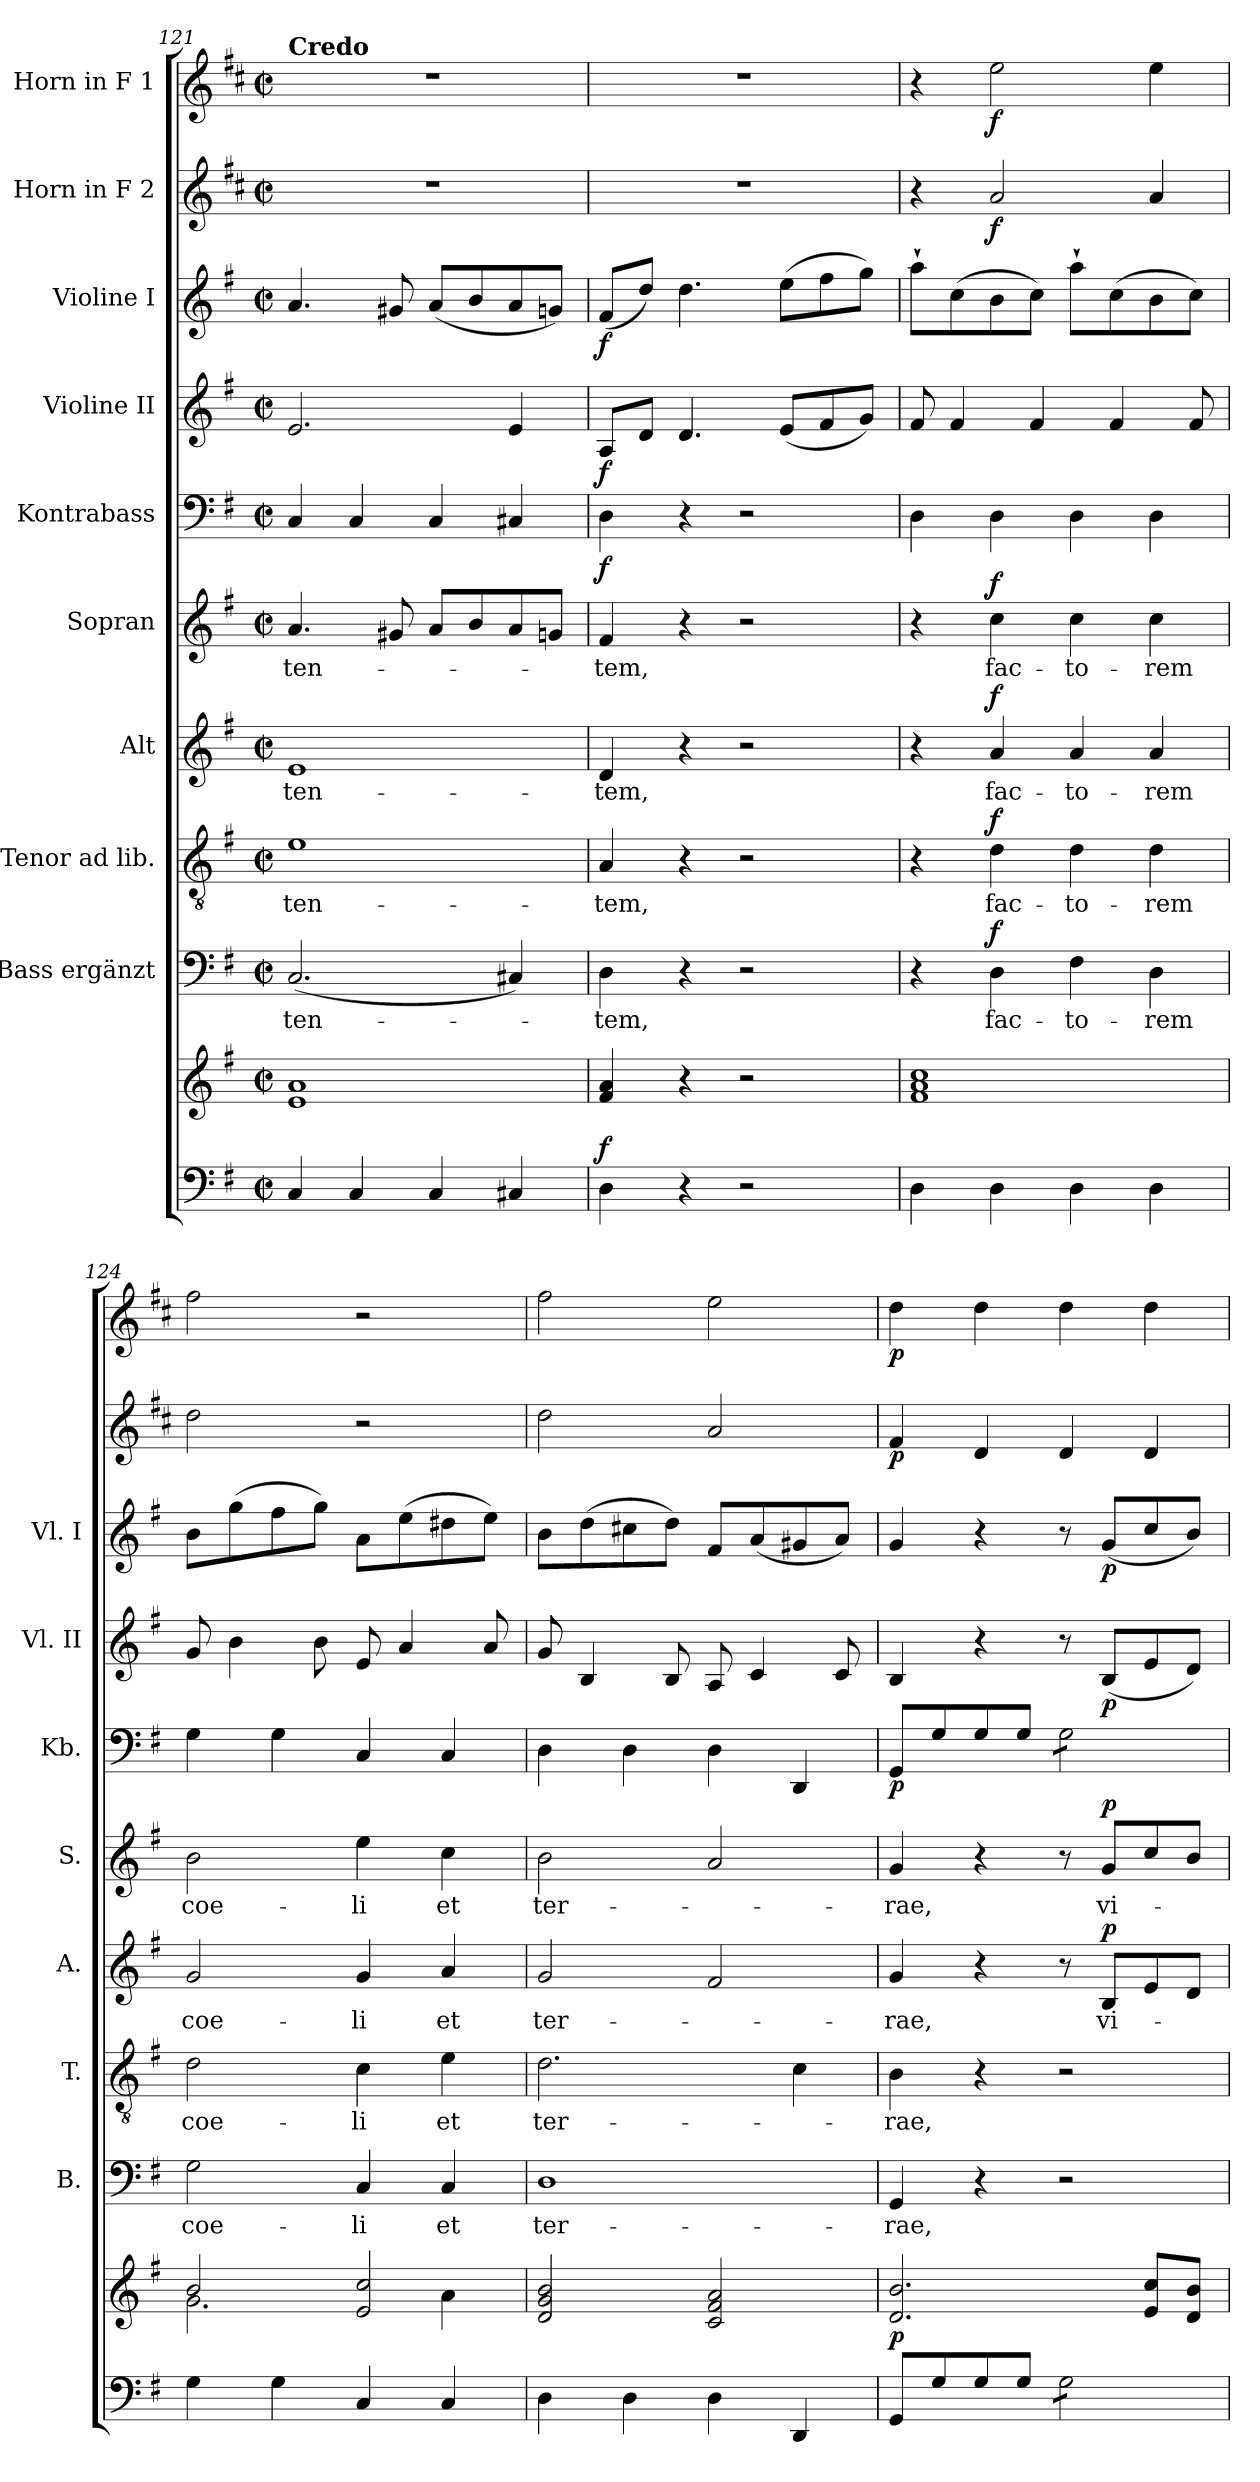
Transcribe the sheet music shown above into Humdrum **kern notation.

**kern	**kern	**dynam	**kern	**text	**dynam	**kern	**text	**dynam	**kern	**text	**dynam	**kern	**text	**dynam	**kern	**dynam	**kern	**dynam	**kern	**dynam	**kern	**dynam	**kern	**dynam
*part10	*part10	*part10	*part9	*part9	*part9	*part8	*part8	*part8	*part7	*part7	*part7	*part6	*part6	*part6	*part5	*part5	*part4	*part4	*part3	*part3	*part2	*part2	*part1	*part1
*staff11	*staff10	*staff10/11	*staff9	*staff9	*staff9	*staff8	*staff8	*staff8	*staff7	*staff7	*staff7	*staff6	*staff6	*staff6	*staff5	*staff5	*staff4	*staff4	*staff3	*staff3	*staff2	*staff2	*staff1	*staff1
*	*	*	*I"Bass ergänzt	*	*	*I"Tenor ad lib.	*	*	*I"Alt	*	*	*I"Sopran	*	*	*I"Kontrabass	*	*I"Violine II	*	*I"Violine I	*	*I"Horn in F 2	*	*I"Horn in F 1	*
*	*	*	*I'B.	*	*	*I'T.	*	*	*I'A.	*	*	*I'S.	*	*	*I'Kb.	*	*I'Vl. II	*	*I'Vl. I	*	*	*	*	*
*clefF4	*clefG2	*	*clefF4	*	*	*clefGv2	*	*	*clefG2	*	*	*clefG2	*	*	*clefF4	*	*clefG2	*	*clefG2	*	*clefG2	*	*clefG2	*
*	*	*	*	*	*	*	*	*	*	*	*	*	*	*	*ITrd7c12	*	*	*	*	*	*ITrd4c7	*	*ITrd4c7	*
*k[f#]	*k[f#]	*	*k[f#]	*	*	*k[f#]	*	*	*k[f#]	*	*	*k[f#]	*	*	*k[f#]	*	*k[f#]	*	*k[f#]	*	*k[f#]	*	*k[f#]	*
*G:	*G:	*	*G:	*	*	*G:	*	*	*G:	*	*	*G:	*	*	*G:	*	*G:	*	*G:	*	*G:	*	*G:	*
*M2/2	*M2/2	*	*M2/2	*	*	*M2/2	*	*	*M2/2	*	*	*M2/2	*	*	*M2/2	*	*M2/2	*	*M2/2	*	*M2/2	*	*M2/2	*
*met(c|)	*met(c|)	*	*met(c|)	*	*	*met(c|)	*	*	*met(c|)	*	*	*met(c|)	*	*	*met(c|)	*	*met(c|)	*	*met(c|)	*	*met(c|)	*	*met(c|)	*
=121	=121	=121	=121	=121	=121	=121	=121	=121	=121	=121	=121	=121	=121	=121	=121	=121	=121	=121	=121	=121	=121	=121	=121	=121
!	!	!	!	!	!	!	!	!	!	!	!	!	!	!	!	!	!	!	!	!	!	!	!LO:TX:a:B:t=Credo	!
!	!	!	!	!LO:LY:b	!	!	!LO:LY:b	!	!	!LO:LY:b	!	!	!LO:LY:b	!	!	!	!	!	!	!	!	!	!	!
4C/	1e 1a	.	(<2.C/	-ten-	.	1e	-ten-	.	1e	-ten-	.	4.a/	-ten-	.	4CC/	.	2.e/	.	4.a/	.	1r	.	1r	.
4C/	.	.	.	.	.	.	.	.	.	.	.	.	.	.	4CC/	.	.	.	.	.	.	.	.	.
.	.	.	.	.	.	.	.	.	.	.	.	8g#X/	.	.	.	.	.	.	8g#X/	.	.	.	.	.
4C/	.	.	.	.	.	.	.	.	.	.	.	8a/L	.	.	4CC/	.	.	.	(<8a/L	.	.	.	.	.
.	.	.	.	.	.	.	.	.	.	.	.	8b/	.	.	.	.	.	.	8b/	.	.	.	.	.
4C#X/	.	.	4C#X/)	.	.	.	.	.	.	.	.	8a/	.	.	4CC#X/	.	4e/	.	8a/	.	.	.	.	.
.	.	.	.	.	.	.	.	.	.	.	.	8gn/J	.	.	.	.	.	.	8gn/J)	.	.	.	.	.
=122	=122	=122	=122	=122	=122	=122	=122	=122	=122	=122	=122	=122	=122	=122	=122	=122	=122	=122	=122	=122	=122	=122	=122	=122
!	!	!LO:DY:a=2	!	!LO:LY:b	!	!	!LO:LY:b	!	!	!LO:LY:b	!	!	!LO:LY:b	!	!	!LO:DY:b	!	!LO:DY:b	!	!LO:DY:b	!	!	!	!
4D\	4f#/ 4a/	f	4D\	-tem,	.	4A/	-tem,	.	4d/	-tem,	.	4f#/	-tem,	.	4DD\	f	8A/L	f	(<8f#/L	f	1r	.	1r	.
.	.	.	.	.	.	.	.	.	.	.	.	.	.	.	.	.	8d/J	.	8dd/J)	.	.	.	.	.
4r	4r	.	4r	.	.	4r	.	.	4r	.	.	4r	.	.	4r	.	4.d/	.	4.dd\	.	.	.	.	.
2r	2r	.	2r	.	.	2r	.	.	2r	.	.	2r	.	.	2r	.	.	.	.	.	.	.	.	.
.	.	.	.	.	.	.	.	.	.	.	.	.	.	.	.	.	(<8e/L	.	(>8ee\L	.	.	.	.	.
.	.	.	.	.	.	.	.	.	.	.	.	.	.	.	.	.	8f#/	.	8ff#\	.	.	.	.	.
.	.	.	.	.	.	.	.	.	.	.	.	.	.	.	.	.	8g/J)	.	8gg\J)	.	.	.	.	.
=123	=123	=123	=123	=123	=123	=123	=123	=123	=123	=123	=123	=123	=123	=123	=123	=123	=123	=123	=123	=123	=123	=123	=123	=123
4D\	1f# 1a 1cc	.	4r	.	.	4r	.	.	4r	.	.	4r	.	.	4DD\	.	8f#/	.	8aa`>\L	.	4r	.	4r	.
.	.	.	.	.	.	.	.	.	.	.	.	.	.	.	.	.	4f#/	.	(>8cc\	.	.	.	.	.
!	!	!	!	!LO:LY:b	!LO:DY:a	!	!LO:LY:b	!LO:DY:a	!	!LO:LY:b	!LO:DY:a	!	!LO:LY:b	!LO:DY:a	!	!	!	!	!	!	!	!LO:DY:b	!	!LO:DY:b
4D\	.	.	4D\	fac-	f	4d\	fac-	f	4a/	fac-	f	4cc\	fac-	f	4DD\	.	.	.	8b\	.	2d/	f	2a\	f
.	.	.	.	.	.	.	.	.	.	.	.	.	.	.	.	.	4f#/	.	8cc\J)	.	.	.	.	.
!	!	!	!	!LO:LY:b	!	!	!LO:LY:b	!	!	!LO:LY:b	!	!	!LO:LY:b	!	!	!	!	!	!	!	!	!	!	!
4D\	.	.	4F#\	-to-	.	4d\	-to-	.	4a/	-to-	.	4cc\	-to-	.	4DD\	.	.	.	8aa`>\L	.	.	.	.	.
.	.	.	.	.	.	.	.	.	.	.	.	.	.	.	.	.	4f#/	.	(>8cc\	.	.	.	.	.
!	!	!	!	!LO:LY:b	!	!	!LO:LY:b	!	!	!LO:LY:b	!	!	!LO:LY:b	!	!	!	!	!	!	!	!	!	!	!
4D\	.	.	4D\	-rem	.	4d\	-rem	.	4a/	-rem	.	4cc\	-rem	.	4DD\	.	.	.	8b\	.	4d/	.	4a\	.
.	.	.	.	.	.	.	.	.	.	.	.	.	.	.	.	.	8f#/	.	8cc\J)	.	.	.	.	.
!!LO:PB:g=z
=124	=124	=124	=124	=124	=124	=124	=124	=124	=124	=124	=124	=124	=124	=124	=124	=124	=124	=124	=124	=124	=124	=124	=124	=124
*	*^	*	*	*	*	*	*	*	*	*	*	*	*	*	*	*	*	*	*	*	*	*	*	*
!	!	!	!	!	!LO:LY:b	!	!	!LO:LY:b	!	!	!LO:LY:b	!	!	!LO:LY:b	!	!	!	!	!	!	!	!	!	!	!
4G\	2b/	2.g\	.	2G\	coe-	.	2d\	coe-	.	2g/	coe-	.	2b\	coe-	.	4GG\	.	8g/	.	8b\L	.	2g\	.	2b\	.
.	.	.	.	.	.	.	.	.	.	.	.	.	.	.	.	.	.	4b\	.	(>8gg\	.	.	.	.	.
4G\	.	.	.	.	.	.	.	.	.	.	.	.	.	.	.	4GG\	.	.	.	8ff#\	.	.	.	.	.
.	.	.	.	.	.	.	.	.	.	.	.	.	.	.	.	.	.	8b\	.	8gg\J)	.	.	.	.	.
!	!	!	!	!	!LO:LY:b	!	!	!LO:LY:b	!	!	!LO:LY:b	!	!	!LO:LY:b	!	!	!	!	!	!	!	!	!	!	!
4C/	2e/ 2cc/	.	.	4C/	-li	.	4c\	-li	.	4g/	-li	.	4ee\	-li	.	4CC/	.	8e/	.	8a\L	.	2r	.	2r	.
.	.	.	.	.	.	.	.	.	.	.	.	.	.	.	.	.	.	4a/	.	(>8ee\	.	.	.	.	.
!	!	!	!	!	!LO:LY:b	!	!	!LO:LY:b	!	!	!LO:LY:b	!	!	!LO:LY:b	!	!	!	!	!	!	!	!	!	!	!
4C/	.	4a\	.	4C/	et	.	4e\	et	.	4a/	et	.	4cc\	et	.	4CC/	.	.	.	8dd#X\	.	.	.	.	.
.	.	.	.	.	.	.	.	.	.	.	.	.	.	.	.	.	.	8a/	.	8ee\J)	.	.	.	.	.
*	*v	*v	*	*	*	*	*	*	*	*	*	*	*	*	*	*	*	*	*	*	*	*	*	*	*
=125	=125	=125	=125	=125	=125	=125	=125	=125	=125	=125	=125	=125	=125	=125	=125	=125	=125	=125	=125	=125	=125	=125	=125	=125
!	!	!	!	!LO:LY:b	!	!	!LO:LY:b	!	!	!LO:LY:b	!	!	!LO:LY:b	!	!	!	!	!	!	!	!	!	!	!
4D\	2d/ 2g/ 2b/	.	1D	ter-	.	2.d\	ter-	.	2g/	ter-	.	2b\	ter-	.	4DD\	.	8g/	.	8b\L	.	2g\	.	2b\	.
.	.	.	.	.	.	.	.	.	.	.	.	.	.	.	.	.	4B/	.	(>8dd\	.	.	.	.	.
4D\	.	.	.	.	.	.	.	.	.	.	.	.	.	.	4DD\	.	.	.	8cc#X\	.	.	.	.	.
.	.	.	.	.	.	.	.	.	.	.	.	.	.	.	.	.	8B/	.	8dd\J)	.	.	.	.	.
4D\	2c/ 2f#/ 2a/	.	.	.	.	.	.	.	2f#/	.	.	2a/	.	.	4DD\	.	8A/	.	8f#/L	.	2d/	.	2a\	.
.	.	.	.	.	.	.	.	.	.	.	.	.	.	.	.	.	4c/	.	(<8a/	.	.	.	.	.
4DD/	.	.	.	.	.	4c\	.	.	.	.	.	.	.	.	4DDD/	.	.	.	8g#X/	.	.	.	.	.
.	.	.	.	.	.	.	.	.	.	.	.	.	.	.	.	.	8c/	.	8a/J)	.	.	.	.	.
=126	=126	=126	=126	=126	=126	=126	=126	=126	=126	=126	=126	=126	=126	=126	=126	=126	=126	=126	=126	=126	=126	=126	=126	=126
!	!	!LO:DY:a=2	!	!LO:LY:b	!	!	!LO:LY:b	!	!	!LO:LY:b	!	!	!LO:LY:b	!	!	!LO:DY:b	!	!	!	!	!	!LO:DY:b	!	!LO:DY:b
8GG/L	2.d/ 2.b/	p	4GG/	-rae,	.	4B\	-rae,	.	4g/	-rae,	.	4g/	-rae,	.	8GGG/L	p	4B/	.	4g/	.	4B/	p	4g\	p
8G/	.	.	.	.	.	.	.	.	.	.	.	.	.	.	8GG/	.	.	.	.	.	.	.	.	.
8G/	.	.	4r	.	.	4r	.	.	4r	.	.	4r	.	.	8GG/	.	4r	.	4r	.	4G/	.	4g\	.
8G/J	.	.	.	.	.	.	.	.	.	.	.	.	.	.	8GG/J	.	.	.	.	.	.	.	.	.
*tremolo	*	*	*	*	*	*	*	*	*	*	*	*	*	*	*	*	*	*	*	*	*	*	*	*
*	*	*	*	*	*	*	*	*	*	*	*	*	*	*	*tremolo	*	*	*	*	*	*	*	*	*
8G\L	.	.	2r	.	.	2r	.	.	8r	.	.	8r	.	.	8GG\L	.	8r	.	8r	.	4G/	.	4g\	.
!	!	!	!	!	!	!	!	!	!	!LO:LY:b	!LO:DY:a	!	!LO:LY:b	!LO:DY:a	!	!	!	!LO:DY:b	!	!LO:DY:b	!	!	!	!
8G\	.	.	.	.	.	.	.	.	8B/L	vi-	p	8g/L	vi-	p	8GG\	.	(<8B/L	p	(<8g/L	p	.	.	.	.
8G\	8e/ 8cc/L	.	.	.	.	.	.	.	8e/	.	.	8cc/	.	.	8GG\	.	8e/	.	8cc/	.	4G/	.	4g\	.
8G\J	8d/ 8b/J	.	.	.	.	.	.	.	8d/J	.	.	8b/J	.	.	8GG\J	.	8d/J)	.	8b/J)	.	.	.	.	.
*	*	*	*	*	*	*	*	*	*	*	*	*	*	*	*Xtremolo	*	*	*	*	*	*	*	*	*
*Xtremolo	*	*	*	*	*	*	*	*	*	*	*	*	*	*	*	*	*	*	*	*	*	*	*	*
=	=	=	=	=	=	=	=	=	=	=	=	=	=	=	=	=	=	=	=	=	=	=	=	=
*-	*-	*-	*-	*-	*-	*-	*-	*-	*-	*-	*-	*-	*-	*-	*-	*-	*-	*-	*-	*-	*-	*-	*-	*-
